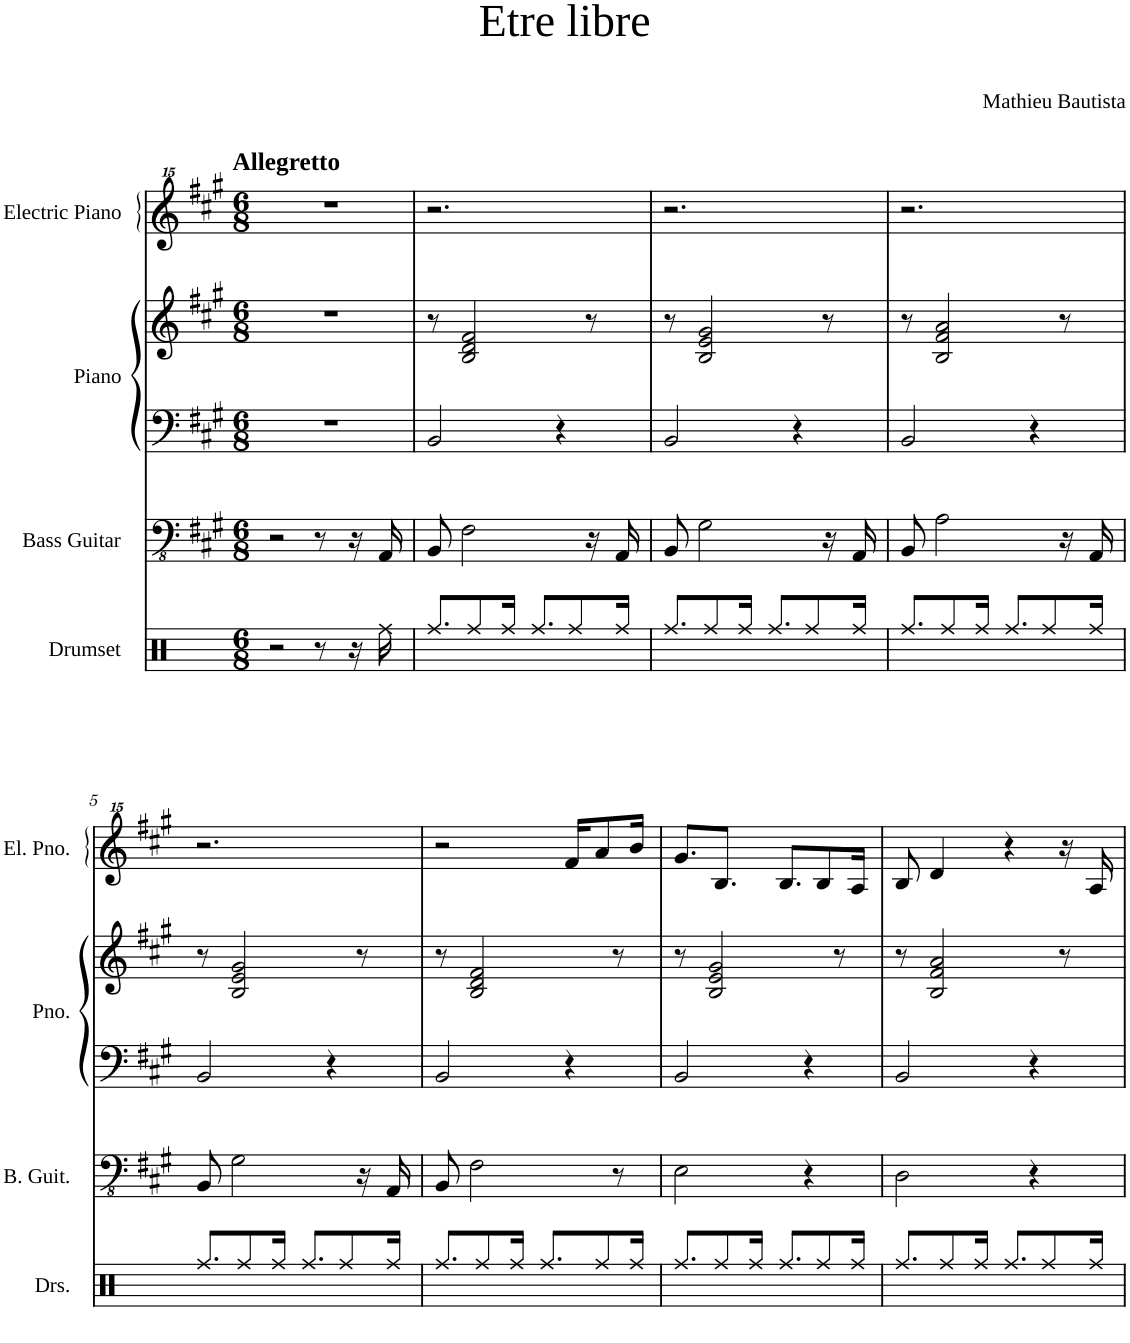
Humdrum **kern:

**kern	**kern	**kern	**kern	**kern
*part4	*part3	*part2	*part2	*part1
*staff5	*staff4	*staff3	*staff2	*staff1
*I"Drumset	*I"Bass Guitar	*I"Piano	*	*I"Electric Piano
*I'Drs.	*I'B. Guit.	*I'Pno.	*	*I'El. Pno.
*clefX	*clefFv4	*clefF4	*clefG2	*clefG^^2
*	*	*	*	*Trd7c12
*k[]	*k[f#c#g#]	*k[f#c#g#]	*k[f#c#g#]	*k[f#c#g#]
*M6/8	*M6/8	*M6/8	*M6/8	*M6/8
=1	=1	=1	=1	=1
!	!	!	!	!LO:TX:a:B:t=Allegretto
2r	2r	2.r	2.r	2.r
8r	8r	.	.	.
16r	16r	.	.	.
16Rff\	16AAA/	.	.	.
=2	=2	=2	=2	=2
8.Rff/L	8BBB/	2BB/	8r	2.r
.	2FF#\	.	2B/ 2d/ 2f#/	.
8Rff/	.	.	.	.
16Rff/Jk	.	.	.	.
8.Rff/L	.	.	.	.
.	.	4r	.	.
8Rff/	.	.	.	.
.	16r	.	8r	.
16Rff/Jk	16AAA/	.	.	.
=3	=3	=3	=3	=3
8.Rff/L	8BBB/	2BB/	8r	2.r
.	2GG#\	.	2B/ 2e/ 2g#/	.
8Rff/	.	.	.	.
16Rff/Jk	.	.	.	.
8.Rff/L	.	.	.	.
.	.	4r	.	.
8Rff/	.	.	.	.
.	16r	.	8r	.
16Rff/Jk	16AAA/	.	.	.
=4	=4	=4	=4	=4
8.Rff/L	8BBB/	2BB/	8r	2.r
.	2AA\	.	2B/ 2f#/ 2a/	.
8Rff/	.	.	.	.
16Rff/Jk	.	.	.	.
8.Rff/L	.	.	.	.
.	.	4r	.	.
8Rff/	.	.	.	.
.	16r	.	8r	.
16Rff/Jk	16AAA/	.	.	.
!!LO:LB:g=z
=5	=5	=5	=5	=5
8.Rff/L	8BBB/	2BB/	8r	2.r
.	2GG#\	.	2B/ 2e/ 2g#/	.
8Rff/	.	.	.	.
16Rff/Jk	.	.	.	.
8.Rff/L	.	.	.	.
.	.	4r	.	.
8Rff/	.	.	.	.
.	16r	.	8r	.
16Rff/Jk	16AAA/	.	.	.
=6	=6	=6	=6	=6
8.Rff/L	8BBB/	2BB/	8r	2r
.	2FF#\	.	2B/ 2d/ 2f#/	.
8Rff/	.	.	.	.
16Rff/Jk	.	.	.	.
8.Rff/L	.	.	.	.
.	.	4r	.	16fff#/KL
8Rff/	.	.	.	8aaa/
.	8r	.	8r	.
16Rff/Jk	.	.	.	16bbb/Jk
=7	=7	=7	=7	=7
8.Rff/L	2EE\	2BB/	8r	8.ggg#/L
.	.	.	2B/ 2e/ 2g#/	.
8Rff/	.	.	.	8.bb/J
16Rff/Jk	.	.	.	.
8.Rff/L	.	.	.	8.bb/L
.	4r	4r	.	.
8Rff/	.	.	.	8bb/
.	.	.	8r	.
16Rff/Jk	.	.	.	16aa/Jk
=8	=8	=8	=8	=8
8.Rff/L	2DD\	2BB/	8r	8bb/
.	.	.	2B/ 2f#/ 2a/	4ddd/
8Rff/	.	.	.	.
16Rff/Jk	.	.	.	.
8.Rff/L	.	.	.	4r
.	4r	4r	.	.
8Rff/	.	.	.	.
.	.	.	8r	16r
16Rff/Jk	.	.	.	16aa/
=	=	=	=	=
*-	*-	*-	*-	*-
